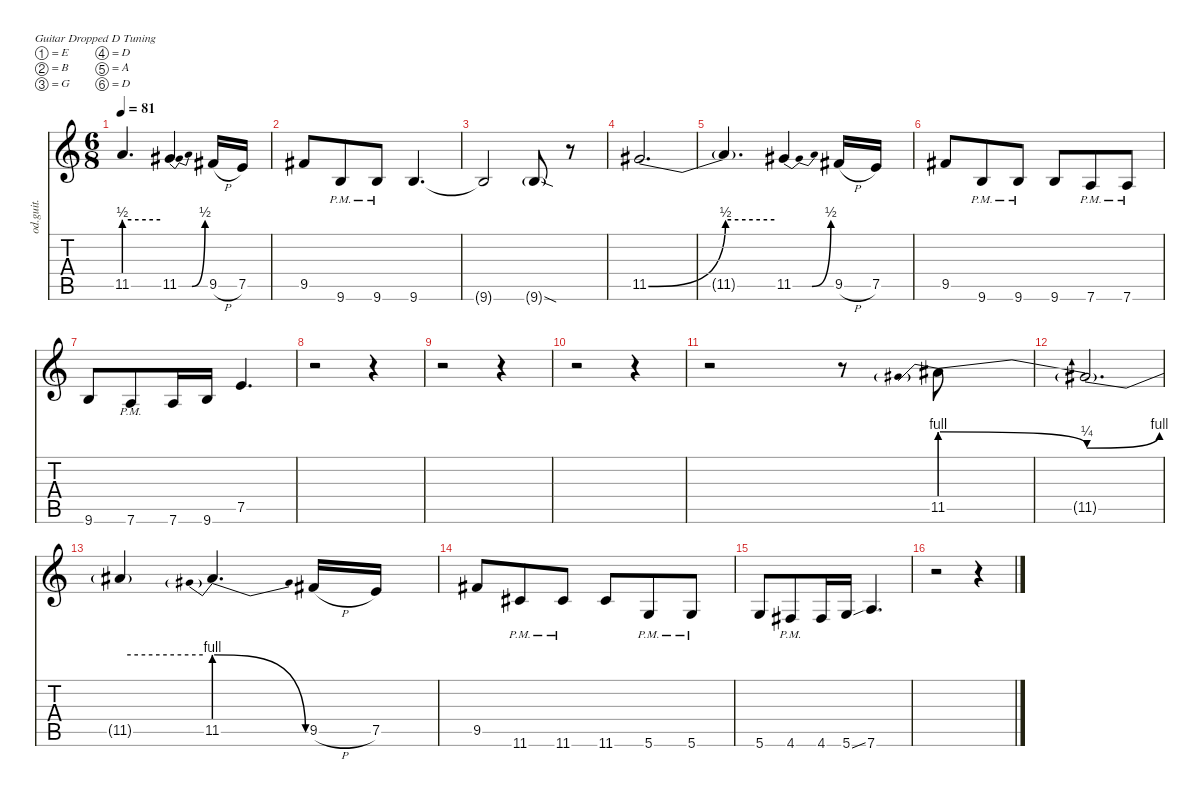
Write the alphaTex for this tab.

\defaultSystemsLayout 4
\hideDynamics
\bracketExtendMode nobrackets
\otherSystemsTrackNameOrientation horizontal
\track ("Overdriven Guitar III" "od.guit.") {instrument overdrivenguitar}
\staff {score tabs}
\tuning (E4 B3 G3 D3 A2 D2)
\ts (6 8)
\tempo 81
\clef g2
\ks c
11.5{be (hold 0 2 60 2) t}.4{d dy f beam Up} 11.5{be (bendrelease 0 0 22.999999199999998 2 27 2 15 0) acc #}.4{dy ff beam Up} 9.5{h acc #}.16{dy f beam Up} 7.5.16{dy ff beam Up} |
9.5{acc #}.8{beam Up} 9.6{pm}.8{dy f beam Up} 9.6{pm}.8{beam Up} 9.6.4{d beam Up} |
9.6{t}.2{beam Up} 9.6{sod g}.8{dy mf beam Up} r.8{beam Up} |
11.5{be (bend 0 0 60 2) acc #}.2{d dy ff beam Up} |
11.5{be (hold 0 2 60 2) t}.4{d dy f beam Up} 11.5{be (bendrelease 0 0 22.999999199999998 2 27 2 15 0) acc #}.4{dy ff beam Up} 9.5{h acc #}.16{dy f beam Up} 7.5.16{dy ff beam Up} |
9.5{acc #}.8{beam Up} 9.6{pm}.8{dy f beam Up} 9.6{pm}.8{beam Up} 9.6.8{beam Up} 7.6{pm}.8{beam Up} 7.6{pm}.8{beam Up} |
9.6.8{beam Up} 7.6{pm}.8{beam Up} 7.6.16{beam Up} 9.6.16{beam Up} 7.5.4{d beam Up} |
r.2{beam Down} r.4{beam Down} |
r.2{beam Down} r.4{beam Down} |
r.2{beam Down} r.4{beam Down} |
r.2{beam Down} r.8{beam Down} 11.5{be (prebendrelease 0 4 60 1)}.8{beam Up} |
11.5{be (bend 0 1 60 4) t acc #}.2{d beam Up} |
11.5{be (hold 0 4 60 4) t}.4{beam Up} 11.5{be (prebendrelease 0 4 12.999999599999999 0)}.4{d beam Up} 9.5{h acc #}.16{beam Up} 7.5.16{beam Up} |
9.5{acc #}.8{beam Up} 11.6{pm acc #}.8{beam Up} 11.6{pm acc #}.8{beam Up} 11.6{acc #}.8{beam Up} 5.6{pm}.8{beam Up} 5.6{pm}.8{beam Up} |
5.6.8{beam Up} 4.6{pm acc #}.8{beam Up} 4.6{acc #}.16{beam Up} 5.6{ss}.16{beam Up} 7.6.4{d beam Up} |
r.2{beam Down} r.4{beam Down}
